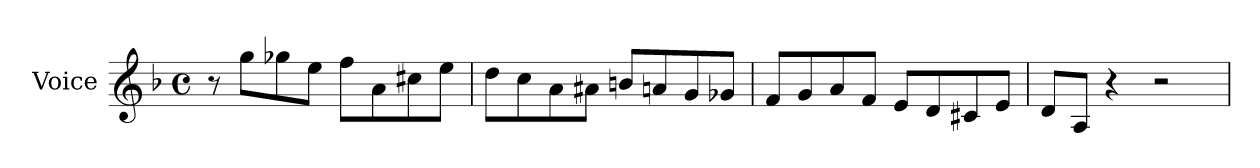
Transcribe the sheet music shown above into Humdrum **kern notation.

**kern
*part1
*staff1
*I"Voice
*I'Voice
*clefG2
*k[b-]
*M4/4
*met(c)
=1
8r
8gg\L
8gg-X\
8ee\J
8ff\L
8a\
8cc#X\
8ee\J
=2
8dd\L
8cc\
8a\
8a#X\J
8bn/L
8an/
8g/
8g-X/J
=3
8f/L
8g/
8a/
8f/J
8e/L
8d/
8c#X/
8e/J
=4
8d/L
8A/J
4r
2rcc
=
*-
